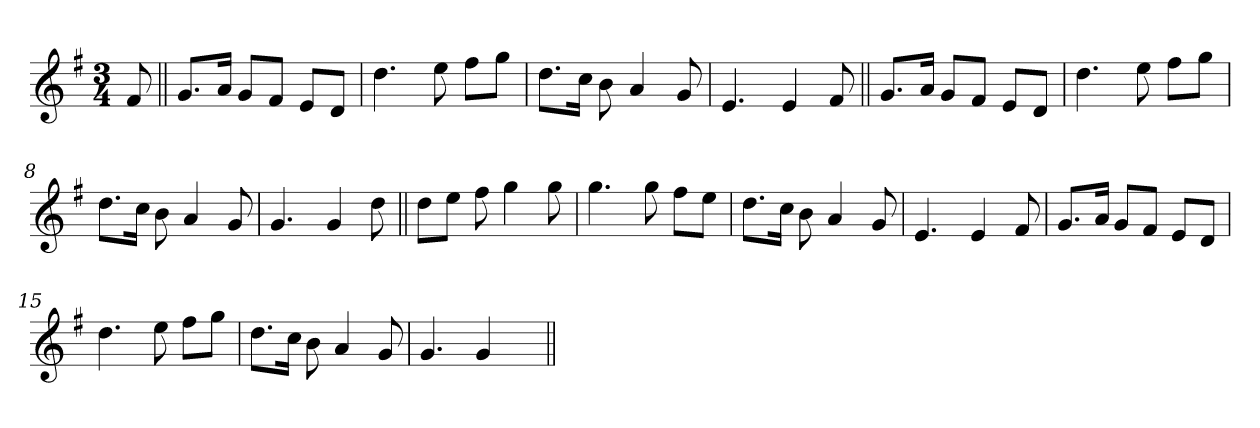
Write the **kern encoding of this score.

**kern
*part1
*staff1
*clefG2
*k[f#]
*G:
*M3/4
=1
8f#/
=2||
8.g/L
16a/Jk
8g/L
8f#/J
8e/L
8d/J
=3
4.dd\
8ee\
8ff#\L
8gg\J
=4
8.dd\L
16cc\Jk
8b\
4a/
8g/
=5
4.e/
4e/
8f#/
=6||
8.g/L
16a/Jk
8g/L
8f#/J
8e/L
8d/J
=7
4.dd\
8ee\
8ff#\L
8gg\J
!!LO:LB:g=z
=8
8.dd\L
16cc\Jk
8b\
4a/
8g/
=9
4.g/
4g/
8dd\
=10||
8dd\L
8ee\J
8ff#\
4gg\
8gg\
=11
4.gg\
8gg\
8ff#\L
8ee\J
=12
8.dd\L
16cc\Jk
8b\
4a/
8g/
=13
4.e/
4e/
8f#/
=14
8.g/L
16a/Jk
8g/L
8f#/J
8e/L
8d/J
!!LO:LB:g=z
=15
4.dd\
8ee\
8ff#\L
8gg\J
=16
8.dd\L
16cc\Jk
8b\
4a/
8g/
=17
4.g/
4g/
8ryy
=||
*-
